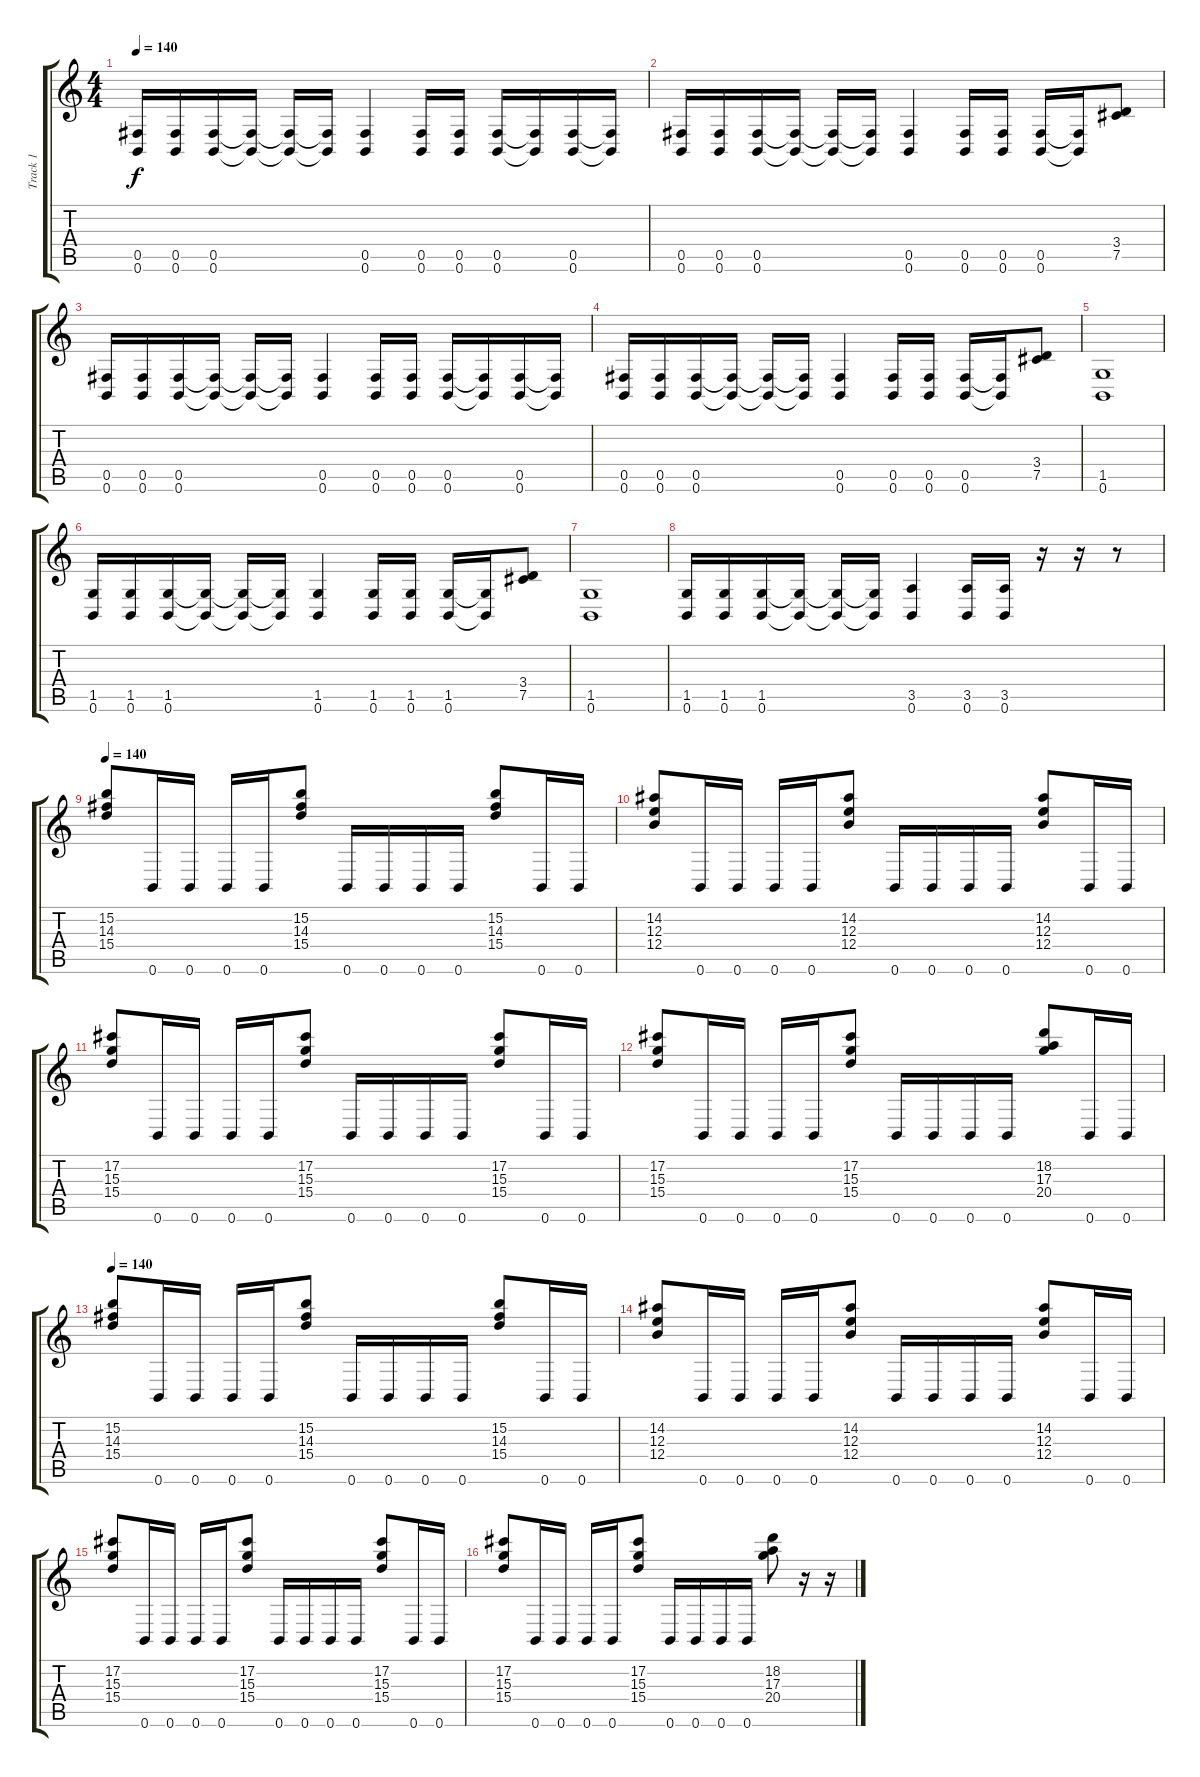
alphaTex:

\track ("Track 1" "Track 1") {instrument distortionguitar}
\staff {score tabs}
\tuning (Db4 Ab3 E3 B2 Gb2 B1) {hide}
\ts (4 4)
\tempo 140
\clef g2
\ks c
(0.5 0.6).16{dy f} (0.5 0.6).16 (0.5 0.6).16 (0.5{t} 0.6{t}).16 (0.5{t} 0.6{t}).16 (0.5{t} 0.6{t}).16 (0.5 0.6).4 (0.5 0.6).16 (0.5 0.6).16 (0.5 0.6).16 (0.5{t} 0.6{t}).16 (0.5 0.6).16 (0.5{t} 0.6{t}).16 |
(0.5 0.6).16 (0.5 0.6).16 (0.5 0.6).16 (0.5{t} 0.6{t}).16 (0.5{t} 0.6{t}).16 (0.5{t} 0.6{t}).16 (0.5 0.6).4 (0.5 0.6).16 (0.5 0.6).16 (0.5 0.6).16 (0.5{t} 0.6{t}).16 (3.4 7.5).8 |
(0.5 0.6).16 (0.5 0.6).16 (0.5 0.6).16 (0.5{t} 0.6{t}).16 (0.5{t} 0.6{t}).16 (0.5{t} 0.6{t}).16 (0.5 0.6).4 (0.5 0.6).16 (0.5 0.6).16 (0.5 0.6).16 (0.5{t} 0.6{t}).16 (0.5 0.6).16 (0.5{t} 0.6{t}).16 |
(0.5 0.6).16 (0.5 0.6).16 (0.5 0.6).16 (0.5{t} 0.6{t}).16 (0.5{t} 0.6{t}).16 (0.5{t} 0.6{t}).16 (0.5 0.6).4 (0.5 0.6).16 (0.5 0.6).16 (0.5 0.6).16 (0.5{t} 0.6{t}).16 (3.4 7.5).8 |
(1.5 0.6).1 |
(1.5 0.6).16 (1.5 0.6).16 (1.5 0.6).16 (1.5{t} 0.6{t}).16 (1.5{t} 0.6{t}).16 (1.5{t} 0.6{t}).16 (1.5 0.6).4 (1.5 0.6).16 (1.5 0.6).16 (1.5 0.6).16 (1.5{t} 0.6{t}).16 (3.4 7.5).8 |
(1.5 0.6).1 |
(1.5 0.6).16 (1.5 0.6).16 (1.5 0.6).16 (1.5{t} 0.6{t}).16 (1.5{t} 0.6{t}).16 (1.5{t} 0.6{t}).16 (3.5 0.6).4 (3.5 0.6).16 (3.5 0.6).16 r.16 r.16 r.8 |
\tempo 140
(15.2 14.3 15.4).8{balance 14} 0.6.16 0.6.16 0.6.16 0.6.16 (15.2 14.3 15.4).8 0.6.16 0.6.16 0.6.16 0.6.16 (15.2 14.3 15.4).8 0.6.16 0.6.16 |
(14.2 12.3 12.4).8 0.6.16 0.6.16 0.6.16 0.6.16 (14.2 12.3 12.4).8 0.6.16 0.6.16 0.6.16 0.6.16 (14.2 12.3 12.4).8 0.6.16 0.6.16 |
(17.2 15.3 15.4).8 0.6.16 0.6.16 0.6.16 0.6.16 (17.2 15.3 15.4).8 0.6.16 0.6.16 0.6.16 0.6.16 (17.2 15.3 15.4).8 0.6.16 0.6.16 |
(17.2 15.3 15.4).8 0.6.16 0.6.16 0.6.16 0.6.16 (17.2 15.3 15.4).8 0.6.16 0.6.16 0.6.16 0.6.16 (18.2 17.3 20.4).8 0.6.16 0.6.16 |
\tempo 140
(15.2 14.3 15.4).8{balance 14} 0.6.16 0.6.16 0.6.16 0.6.16 (15.2 14.3 15.4).8 0.6.16 0.6.16 0.6.16 0.6.16 (15.2 14.3 15.4).8 0.6.16 0.6.16 |
(14.2 12.3 12.4).8 0.6.16 0.6.16 0.6.16 0.6.16 (14.2 12.3 12.4).8 0.6.16 0.6.16 0.6.16 0.6.16 (14.2 12.3 12.4).8 0.6.16 0.6.16 |
(17.2 15.3 15.4).8 0.6.16 0.6.16 0.6.16 0.6.16 (17.2 15.3 15.4).8 0.6.16 0.6.16 0.6.16 0.6.16 (17.2 15.3 15.4).8 0.6.16 0.6.16 |
(17.2 15.3 15.4).8 0.6.16 0.6.16 0.6.16 0.6.16 (17.2 15.3 15.4).8 0.6.16 0.6.16 0.6.16 0.6.16 (18.2 17.3 20.4).8 r.16 r.16
